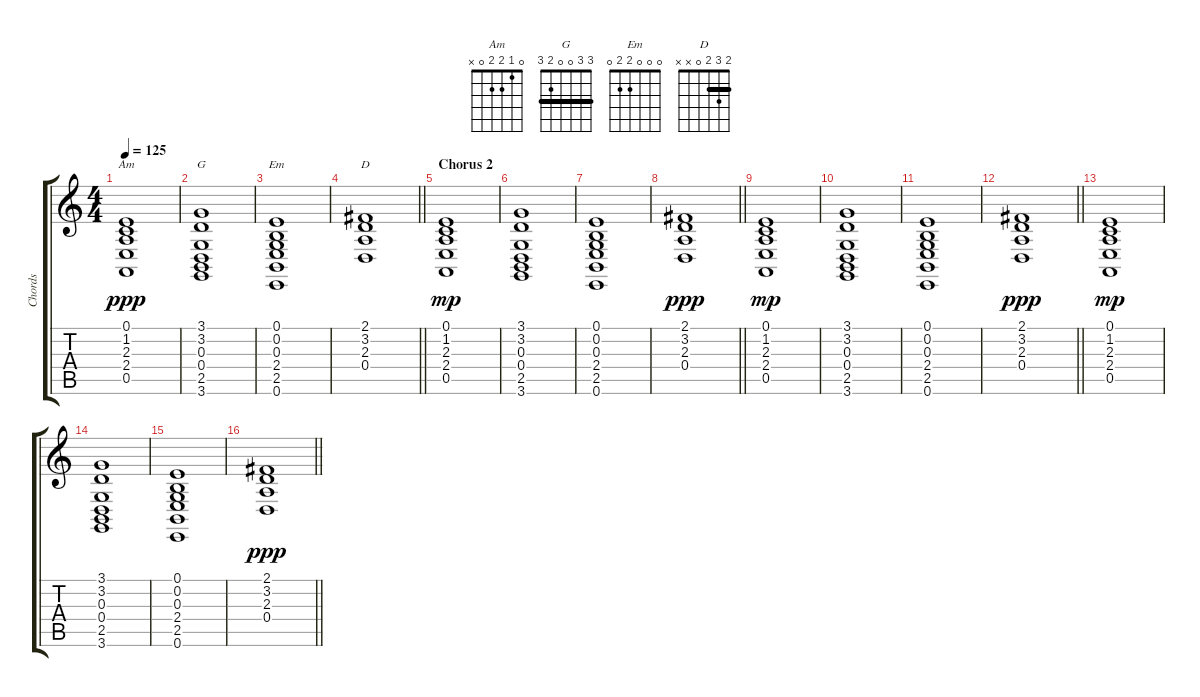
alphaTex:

\track ("Chords" "Chords") {instrument stringensemble1}
\staff {score tabs}
\tuning (E4 B3 G3 D3 A2 E2) {hide}
\chord ("Am" 0 1 2 2 0 x)
\chord ("G" 3 3 0 0 2 3) {barre 3}
\chord ("Em" 0 0 0 2 2 0)
\chord ("D" 2 3 2 0 x x) {barre 2}
\ts (4 4)
\tempo 125
\clef g2
\ks c
(0.1 1.2 2.3 2.4 0.5).1{ch "Am" dy ppp} |
(3.1 3.2 0.3 0.4 2.5 3.6).1{ch "G"} |
(0.1 0.2 0.3 2.4 2.5 0.6).1{ch "Em"} |
\barLineRight lightlight
(2.1 3.2 2.3 0.4).1{ch "D"} |
\section ("" "Chorus 2")
(0.1 1.2 2.3 2.4 0.5).1{dy mp} |
(3.1 3.2 0.3 0.4 2.5 3.6).1 |
(0.1 0.2 0.3 2.4 2.5 0.6).1 |
\barLineRight lightlight
(2.1 3.2 2.3 0.4).1{dy ppp} |
(0.1 1.2 2.3 2.4 0.5).1{dy mp} |
(3.1 3.2 0.3 0.4 2.5 3.6).1 |
(0.1 0.2 0.3 2.4 2.5 0.6).1 |
\barLineRight lightlight
(2.1 3.2 2.3 0.4).1{dy ppp} |
\section ("" "")
(0.1 1.2 2.3 2.4 0.5).1{dy mp} |
(3.1 3.2 0.3 0.4 2.5 3.6).1 |
(0.1 0.2 0.3 2.4 2.5 0.6).1 |
\barLineRight lightlight
(2.1 3.2 2.3 0.4).1{dy ppp}
